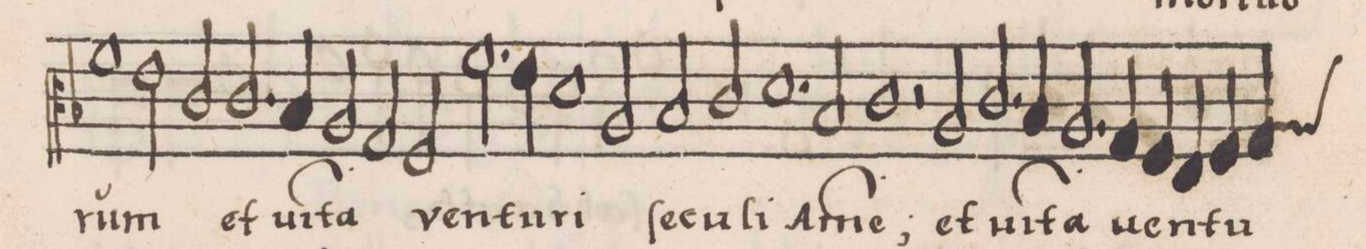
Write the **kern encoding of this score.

**kern	**text
*I"ALTVS	*
*clefC3	*
*k[b-]	*
*M2/1	*
1f	-rum
=202-	=202-
2e\	.
2c/	et
2.c/	vi-
4B-/	.
=203-	=203-
2A/	-ta(m)-
2G/	.
2F/	-ven-
2.f\	-tu-
=204-	=204-
4e\	.
1d	-ri
2A/	ſe-
=205-	=205-
2B-/	-cu-
2c/	-li
1.d	A -
=206-	=206-
2B-/	-me(n);
1c	.
=207-	=207-
2r	.
2A/	et
2.c/	ui-
4B-/	.
=208-	=208-
2.A/	-ta(m)
4G/	uen-
4F/	-tu-
4E/	.
4F/	.
*custos:A	*
4G/	.
=209-	=209-
*-	*-
